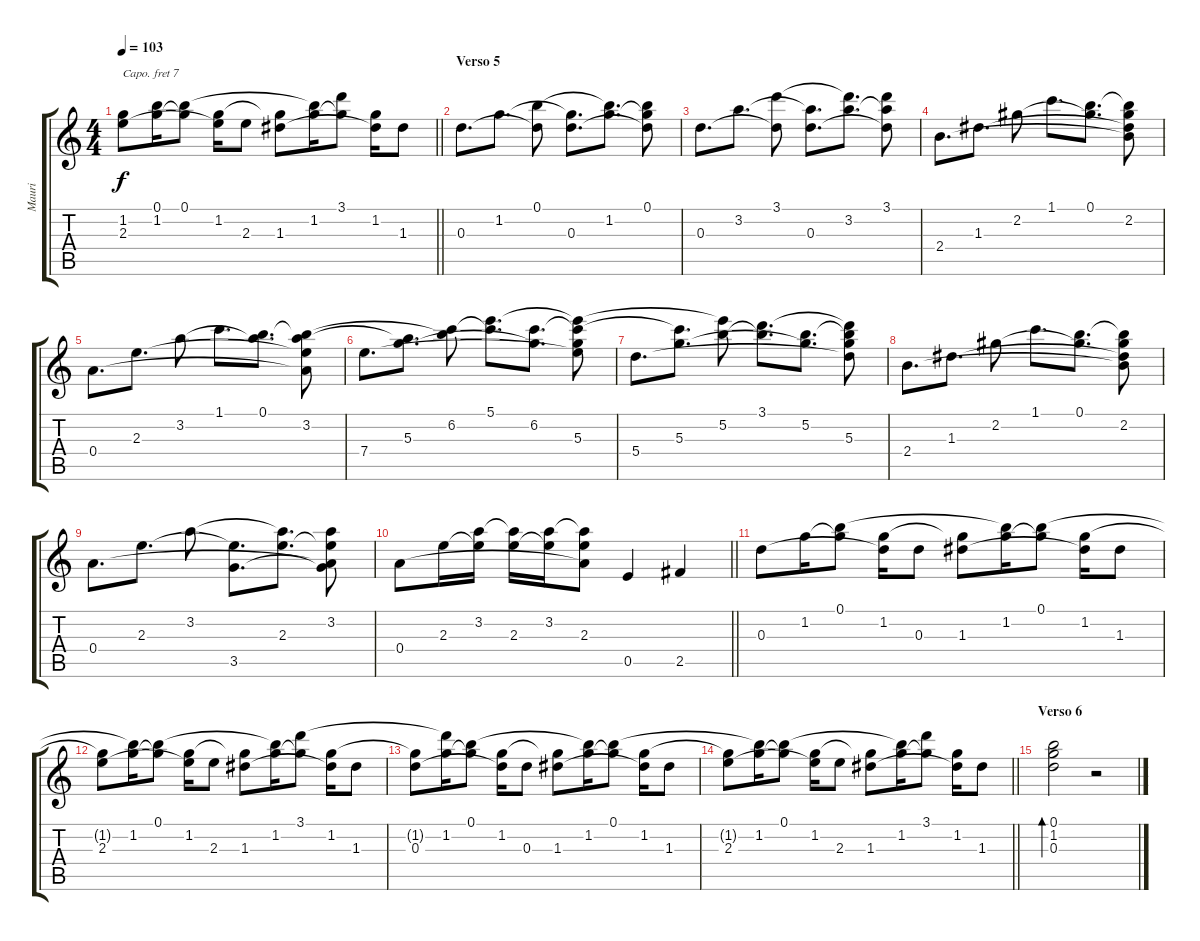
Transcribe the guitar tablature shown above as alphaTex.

\track ("Mauri" "Mauri") {solo instrument electricguitarclean}
\staff {score tabs}
\capo 7
\tuning (E4 B3 G3 D3 A2 E2) {hide}
\ts (4 4)
\tempo 103
\clef g2
\barLineRight lightlight
\ks c
(1.2{t} 2.3).8{dy f} (0.1{t} 1.2).16 (0.1 1.2{t}).8 (1.2 2.3{t}).16 2.3.8 (1.2{t} 1.3).8 (0.1{t} 1.2).16 (3.1 1.2{t}).8 (1.2 1.3{t}).16 1.3.8 |
\section ("" "Verso 5")
0.3.8{d} 1.2.8{d} (0.1 0.3{t}).8 (1.2{t} 0.3).8{d} (0.1{t} 1.2).8{d} (0.1 1.2{t} 0.3{t}).8 |
0.3.8{d} 3.2.8{d} (3.1 0.3{t}).8 (3.2{t} 0.3).8{d} (3.1{t} 3.2).8{d} (3.1 3.2{t} 0.3{t}).8 |
2.4.8{d} 1.3.8{d} 2.2.8 1.1.8{d} (0.1 2.2{t}).8{d} (0.1{t} 2.2 1.3{t} 2.4{t}).8 |
0.4.8{d} 2.3.8{d} 3.2.8 1.1.8{d} (0.1 3.2{t}).8{d} (0.1{t} 3.2 2.3{t} 0.4{t}).8 |
7.4.8{d} (3.2{t} 5.3).8{d} (0.1{t} 6.2).8 (5.1 6.2{t}).8{d} (6.2 5.3{t}).8{d} (5.1{t} 6.2{t} 5.3 7.4{t}).8 |
5.4.8{d} (6.2{t} 5.3).8{d} (5.1{t} 5.2).8 (3.1 5.2{t}).8{d} (5.2 5.3{t}).8{d} (3.1{t} 5.2{t} 5.3 5.4{t}).8 |
2.4.8{d} 1.3.8{d} 2.2.8 1.1.8{d} (0.1 2.2{t}).8{d} (0.1{t} 2.2 1.3{t} 2.4{t}).8 |
0.4.8{d} 2.3.8{d} 3.2.8 (2.3{t} 3.5).8{d} (3.2{t} 2.3).8{d} (3.2 2.3{t} 0.4{t} 3.5{t}).8 |
\barLineRight lightlight
0.4.8 2.3.16 (3.2 2.3{t}).16 (3.2{t} 2.3).16 (3.2 2.3{t}).16 (3.2{t} 2.3 0.4{t}).8 0.5.4 2.5.4 |
\section ("" "")
0.3.8 1.2.16 (0.1 1.2{t}).8 (1.2 0.3{t}).16 0.3.8 (1.2{t} 1.3).8 (0.1{t} 1.2).16 (0.1 1.2{t}).8 (1.2 1.3{t}).16 1.3.8 |
(1.2{t} 2.3).8 (0.1{t} 1.2).16 (0.1 1.2{t}).8 (1.2 2.3{t}).16 2.3.8 (1.2{t} 1.3).8 (0.1{t} 1.2).16 (3.1 1.2{t}).8 (1.2 1.3{t}).16 1.3.8 |
(1.2{t} 0.3).8 (3.1{t} 1.2).16 (0.1 1.2{t}).8 (1.2 0.3{t}).16 0.3.8 (1.2{t} 1.3).8 (0.1{t} 1.2).16 (0.1 1.2{t}).8 (1.2 1.3{t}).16 1.3.8 |
\barLineRight lightlight
(1.2{t} 2.3).8 (0.1{t} 1.2).16 (0.1 1.2{t}).8 (1.2 2.3{t}).16 2.3.8 (1.2{t} 1.3).8 (0.1{t} 1.2).16 (3.1 1.2{t}).8 (1.2 1.3{t}).16 1.3.8 |
\section ("" "Verso 6")
(0.1 1.2 0.3).2{bd 60} r.2
